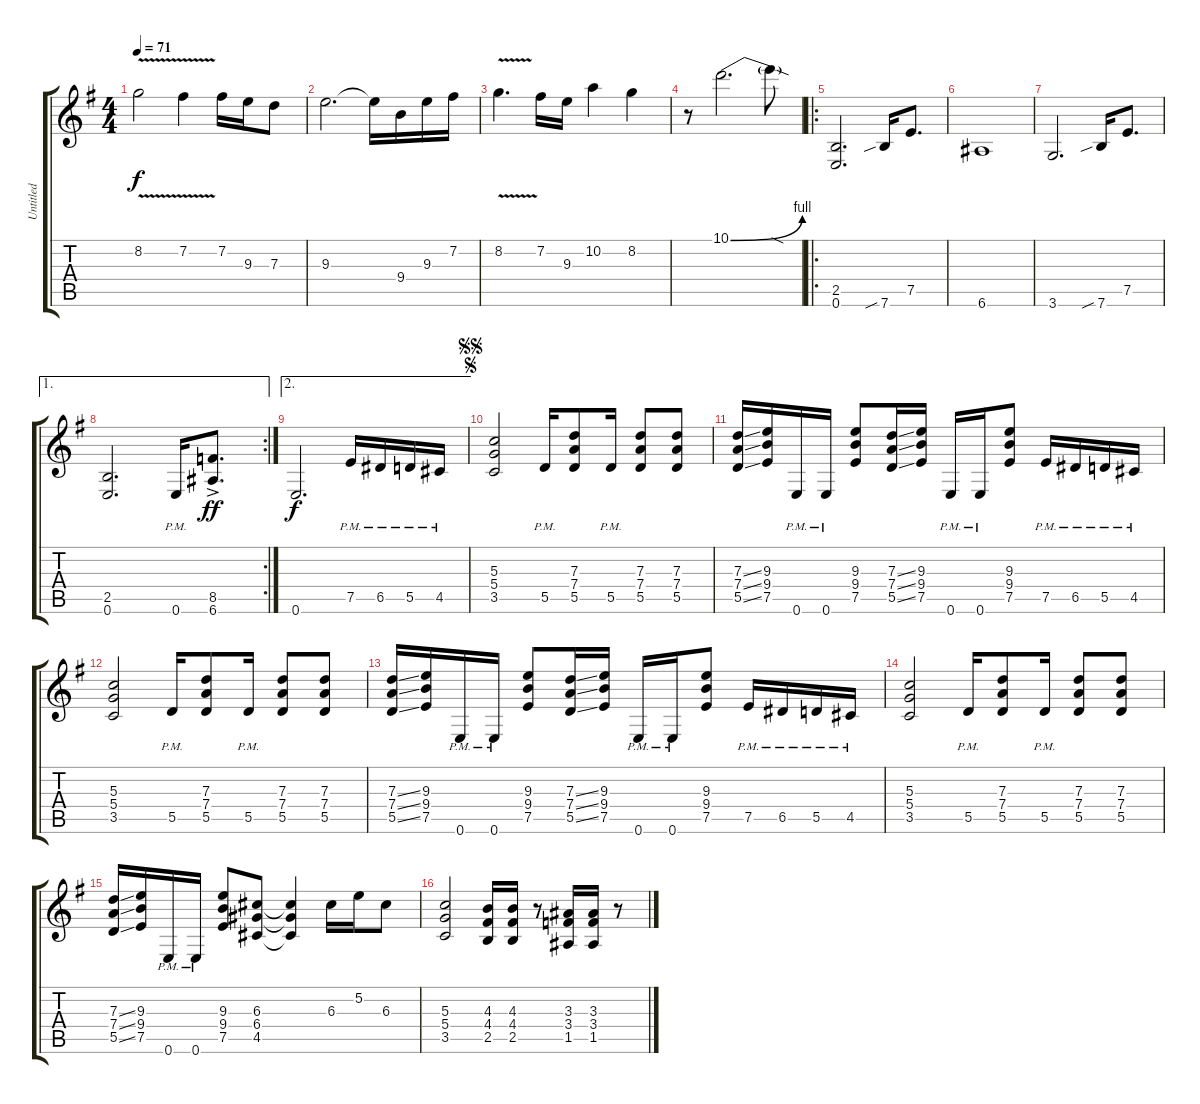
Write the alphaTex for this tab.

\track ("Untitled" "Untitled") {instrument distortionguitar}
\staff {score tabs}
\tuning (E4 B3 G3 D3 A2 E2) {hide}
\ts (4 4)
\tempo 71
\clef g2
\ks g
8.2{v}.2{dy f} 7.2{v}.4 7.2.16 9.3.16 7.3.8 |
9.3.2{d} 9.3{t}.16 9.4.16 9.3.16 7.2.16 |
8.2{v}.4{d} 7.2.16 9.3.16 10.2.4 8.2.4 |
r.8 10.1{be (bend 0 0 60 4)}.2{d} 10.1{sod t}.8 |
\ro
(2.5 0.6).2{d} 7.6{sib}.16 7.5.8{d} |
6.6.1 |
3.6.2{d} 7.6{sib}.16 7.5.8{d} |
\ae 1
\rc 2
(2.5 0.6).2{d} 0.6{pm}.16 (8.5{ac} 6.6{ac}).8{d dy ff} |
\ae 2
0.6.2{d dy f} 7.5{pm}.16 6.5{pm}.16 5.5{pm}.16 4.5{pm}.16 |
\jump segno
\jump segnosegno
(5.3 5.4 3.5).2 5.5{pm}.16 (7.3 7.4 5.5).8 5.5{pm}.16 (7.3 7.4 5.5).8 (7.3 7.4 5.5).8 |
(7.3{ss} 7.4{ss} 5.5{ss}).16 (9.3 9.4 7.5).16 0.6{pm}.16 0.6{pm}.16 (9.3 9.4 7.5).8 (7.3{ss} 7.4{ss} 5.5{ss}).16 (9.3 9.4 7.5).16 0.6{pm}.16 0.6{pm}.16 (9.3 9.4 7.5).8 7.5{pm}.16 6.5{pm}.16 5.5{pm}.16 4.5{pm}.16 |
(5.3 5.4 3.5).2 5.5{pm}.16 (7.3 7.4 5.5).8 5.5{pm}.16 (7.3 7.4 5.5).8 (7.3 7.4 5.5).8 |
(7.3{ss} 7.4{ss} 5.5{ss}).16 (9.3 9.4 7.5).16 0.6{pm}.16 0.6{pm}.16 (9.3 9.4 7.5).8 (7.3{ss} 7.4{ss} 5.5{ss}).16 (9.3 9.4 7.5).16 0.6{pm}.16 0.6{pm}.16 (9.3 9.4 7.5).8 7.5{pm}.16 6.5{pm}.16 5.5{pm}.16 4.5{pm}.16 |
(5.3 5.4 3.5).2 5.5{pm}.16 (7.3 7.4 5.5).8 5.5{pm}.16 (7.3 7.4 5.5).8 (7.3 7.4 5.5).8 |
(7.3{ss} 7.4{ss} 5.5{ss}).16 (9.3 9.4 7.5).16 0.6{pm}.16 0.6{pm}.16 (9.3 9.4 7.5).8 (6.3 6.4 4.5).8 (6.3{t} 6.4{t} 4.5{t}).4 6.3.16 5.2.16 6.3.8 |
(5.3 5.4 3.5).2 (4.3 4.4 2.5).16 (4.3 4.4 2.5).16 r.8 (3.3 3.4 1.5).16 (3.3 3.4 1.5).16 r.8
